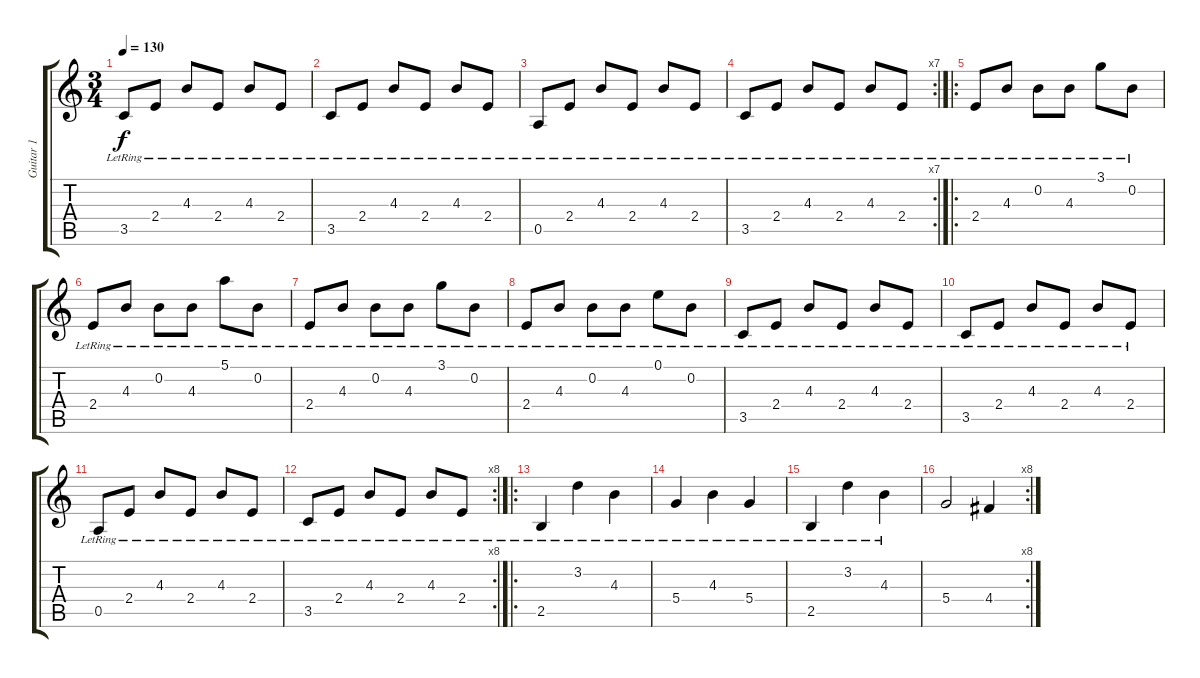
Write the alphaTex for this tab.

\track ("Guitar 1" "Guitar 1") {instrument distortionguitar}
\staff {score tabs}
\tuning (E4 B3 G3 D3 A2 E2) {hide}
\ts (3 4)
\tempo 130
\clef g2
\ks c
3.5{lr}.8{dy f} 2.4{lr}.8 4.3{lr}.8 2.4{lr}.8 4.3{lr}.8 2.4{lr}.8 |
3.5{lr}.8 2.4{lr}.8 4.3{lr}.8 2.4{lr}.8 4.3{lr}.8 2.4{lr}.8 |
0.5{lr}.8 2.4{lr}.8 4.3{lr}.8 2.4{lr}.8 4.3{lr}.8 2.4{lr}.8 |
\rc 7
3.5{lr}.8 2.4{lr}.8 4.3{lr}.8 2.4{lr}.8 4.3{lr}.8 2.4{lr}.8 |
\ro
2.4{lr}.8 4.3{lr}.8 0.2{lr}.8 4.3{lr}.8 3.1{lr}.8 0.2{lr}.8 |
2.4{lr}.8 4.3{lr}.8 0.2{lr}.8 4.3{lr}.8 5.1{lr}.8 0.2{lr}.8 |
2.4{lr}.8 4.3{lr}.8 0.2{lr}.8 4.3{lr}.8 3.1{lr}.8 0.2{lr}.8 |
2.4{lr}.8 4.3{lr}.8 0.2{lr}.8 4.3{lr}.8 0.1{lr}.8 0.2{lr}.8 |
3.5{lr}.8 2.4{lr}.8 4.3{lr}.8 2.4{lr}.8 4.3{lr}.8 2.4{lr}.8 |
3.5{lr}.8 2.4{lr}.8 4.3{lr}.8 2.4{lr}.8 4.3{lr}.8 2.4{lr}.8 |
0.5{lr}.8 2.4{lr}.8 4.3{lr}.8 2.4{lr}.8 4.3{lr}.8 2.4{lr}.8 |
\rc 8
3.5{lr}.8 2.4{lr}.8 4.3{lr}.8 2.4{lr}.8 4.3{lr}.8 2.4{lr}.8 |
\ro
2.5{lr}.4 3.2{lr}.4 4.3{lr}.4 |
5.4{lr}.4 4.3{lr}.4 5.4{lr}.4 |
2.5{lr}.4 3.2{lr}.4 4.3{lr}.4 |
\rc 8
5.4.2 4.4.4
